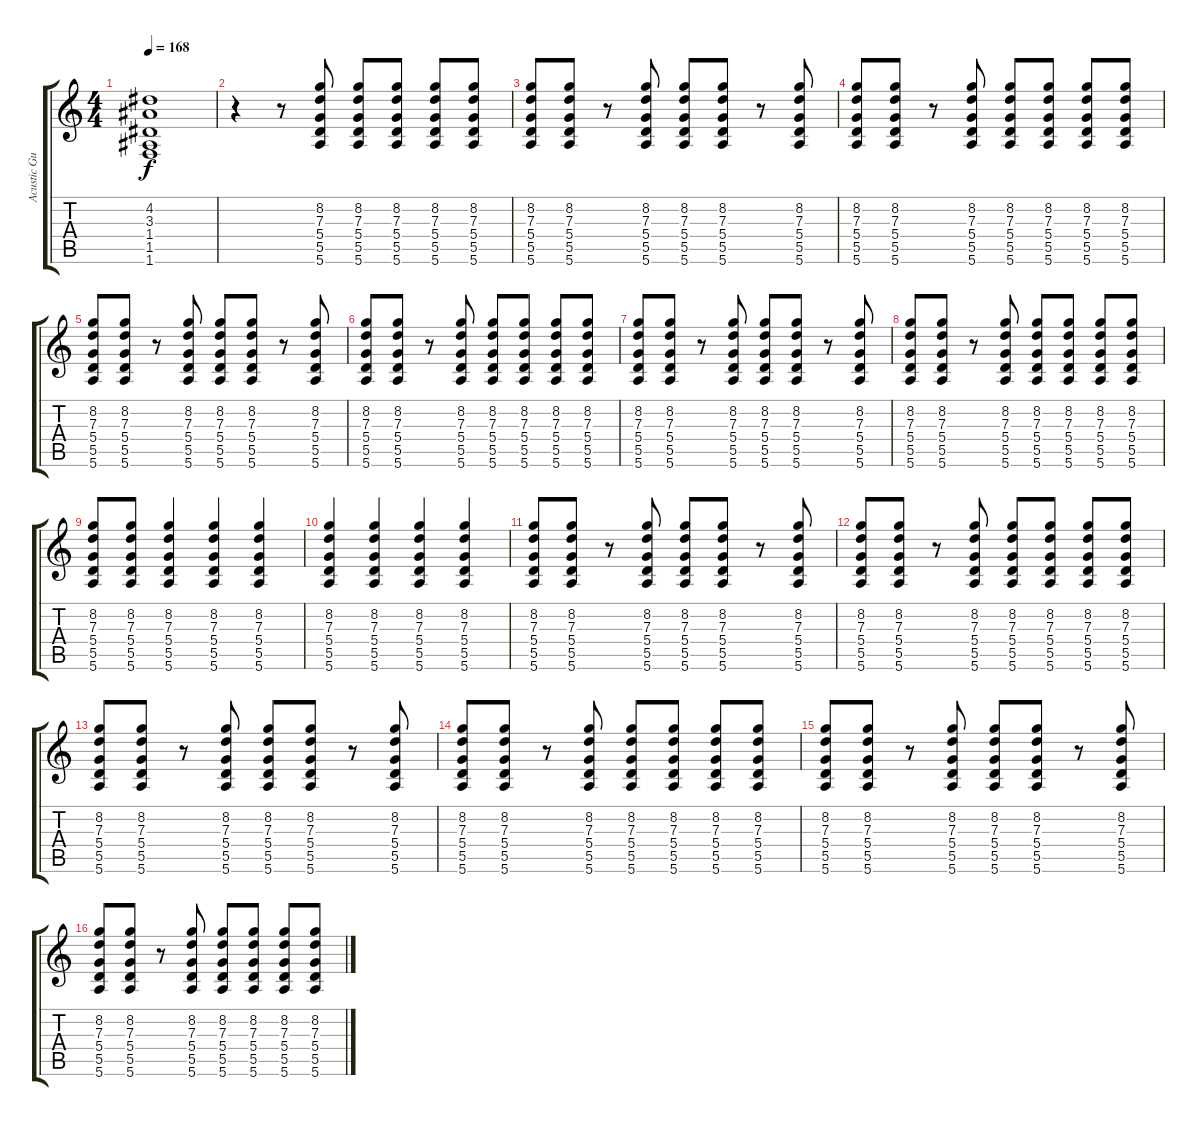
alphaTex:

\track ("Acustic Guitar" "Acustic Gu") {instrument acousticguitarnylon}
\staff {score tabs}
\tuning (E4 B3 G3 D3 A2 E2) {hide}
\ts (4 4)
\tempo 168
\clef g2
\ks c
(4.2 3.3 1.4 1.5 1.6).1{dy f} |
r.4 r.8 (8.2 7.3 5.4 5.5 5.6).8 (8.2 7.3 5.4 5.5 5.6).8 (8.2 7.3 5.4 5.5 5.6).8 (8.2 7.3 5.4 5.5 5.6).8 (8.2 7.3 5.4 5.5 5.6).8 |
(8.2 7.3 5.4 5.5 5.6).8 (8.2 7.3 5.4 5.5 5.6).8 r.8 (8.2 7.3 5.4 5.5 5.6).8 (8.2 7.3 5.4 5.5 5.6).8 (8.2 7.3 5.4 5.5 5.6).8 r.8 (8.2 7.3 5.4 5.5 5.6).8 |
(8.2 7.3 5.4 5.5 5.6).8 (8.2 7.3 5.4 5.5 5.6).8 r.8 (8.2 7.3 5.4 5.5 5.6).8 (8.2 7.3 5.4 5.5 5.6).8 (8.2 7.3 5.4 5.5 5.6).8 (8.2 7.3 5.4 5.5 5.6).8 (8.2 7.3 5.4 5.5 5.6).8 |
(8.2 7.3 5.4 5.5 5.6).8 (8.2 7.3 5.4 5.5 5.6).8 r.8 (8.2 7.3 5.4 5.5 5.6).8 (8.2 7.3 5.4 5.5 5.6).8 (8.2 7.3 5.4 5.5 5.6).8 r.8 (8.2 7.3 5.4 5.5 5.6).8 |
(8.2 7.3 5.4 5.5 5.6).8 (8.2 7.3 5.4 5.5 5.6).8 r.8 (8.2 7.3 5.4 5.5 5.6).8 (8.2 7.3 5.4 5.5 5.6).8 (8.2 7.3 5.4 5.5 5.6).8 (8.2 7.3 5.4 5.5 5.6).8 (8.2 7.3 5.4 5.5 5.6).8 |
(8.2 7.3 5.4 5.5 5.6).8 (8.2 7.3 5.4 5.5 5.6).8 r.8 (8.2 7.3 5.4 5.5 5.6).8 (8.2 7.3 5.4 5.5 5.6).8 (8.2 7.3 5.4 5.5 5.6).8 r.8 (8.2 7.3 5.4 5.5 5.6).8 |
(8.2 7.3 5.4 5.5 5.6).8 (8.2 7.3 5.4 5.5 5.6).8 r.8 (8.2 7.3 5.4 5.5 5.6).8 (8.2 7.3 5.4 5.5 5.6).8 (8.2 7.3 5.4 5.5 5.6).8 (8.2 7.3 5.4 5.5 5.6).8 (8.2 7.3 5.4 5.5 5.6).8 |
(8.2 7.3 5.4 5.5 5.6).8 (8.2 7.3 5.4 5.5 5.6).8 (8.2 7.3 5.4 5.5 5.6).4 (8.2 7.3 5.4 5.5 5.6).4 (8.2 7.3 5.4 5.5 5.6).4 |
(8.2 7.3 5.4 5.5 5.6).4 (8.2 7.3 5.4 5.5 5.6).4 (8.2 7.3 5.4 5.5 5.6).4 (8.2 7.3 5.4 5.5 5.6).4 |
(8.2 7.3 5.4 5.5 5.6).8 (8.2 7.3 5.4 5.5 5.6).8 r.8 (8.2 7.3 5.4 5.5 5.6).8 (8.2 7.3 5.4 5.5 5.6).8 (8.2 7.3 5.4 5.5 5.6).8 r.8 (8.2 7.3 5.4 5.5 5.6).8 |
(8.2 7.3 5.4 5.5 5.6).8 (8.2 7.3 5.4 5.5 5.6).8 r.8 (8.2 7.3 5.4 5.5 5.6).8 (8.2 7.3 5.4 5.5 5.6).8 (8.2 7.3 5.4 5.5 5.6).8 (8.2 7.3 5.4 5.5 5.6).8 (8.2 7.3 5.4 5.5 5.6).8 |
(8.2 7.3 5.4 5.5 5.6).8 (8.2 7.3 5.4 5.5 5.6).8 r.8 (8.2 7.3 5.4 5.5 5.6).8 (8.2 7.3 5.4 5.5 5.6).8 (8.2 7.3 5.4 5.5 5.6).8 r.8 (8.2 7.3 5.4 5.5 5.6).8 |
(8.2 7.3 5.4 5.5 5.6).8 (8.2 7.3 5.4 5.5 5.6).8 r.8 (8.2 7.3 5.4 5.5 5.6).8 (8.2 7.3 5.4 5.5 5.6).8 (8.2 7.3 5.4 5.5 5.6).8 (8.2 7.3 5.4 5.5 5.6).8 (8.2 7.3 5.4 5.5 5.6).8 |
(8.2 7.3 5.4 5.5 5.6).8 (8.2 7.3 5.4 5.5 5.6).8 r.8 (8.2 7.3 5.4 5.5 5.6).8 (8.2 7.3 5.4 5.5 5.6).8 (8.2 7.3 5.4 5.5 5.6).8 r.8 (8.2 7.3 5.4 5.5 5.6).8 |
(8.2 7.3 5.4 5.5 5.6).8 (8.2 7.3 5.4 5.5 5.6).8 r.8 (8.2 7.3 5.4 5.5 5.6).8 (8.2 7.3 5.4 5.5 5.6).8 (8.2 7.3 5.4 5.5 5.6).8 (8.2 7.3 5.4 5.5 5.6).8 (8.2 7.3 5.4 5.5 5.6).8
